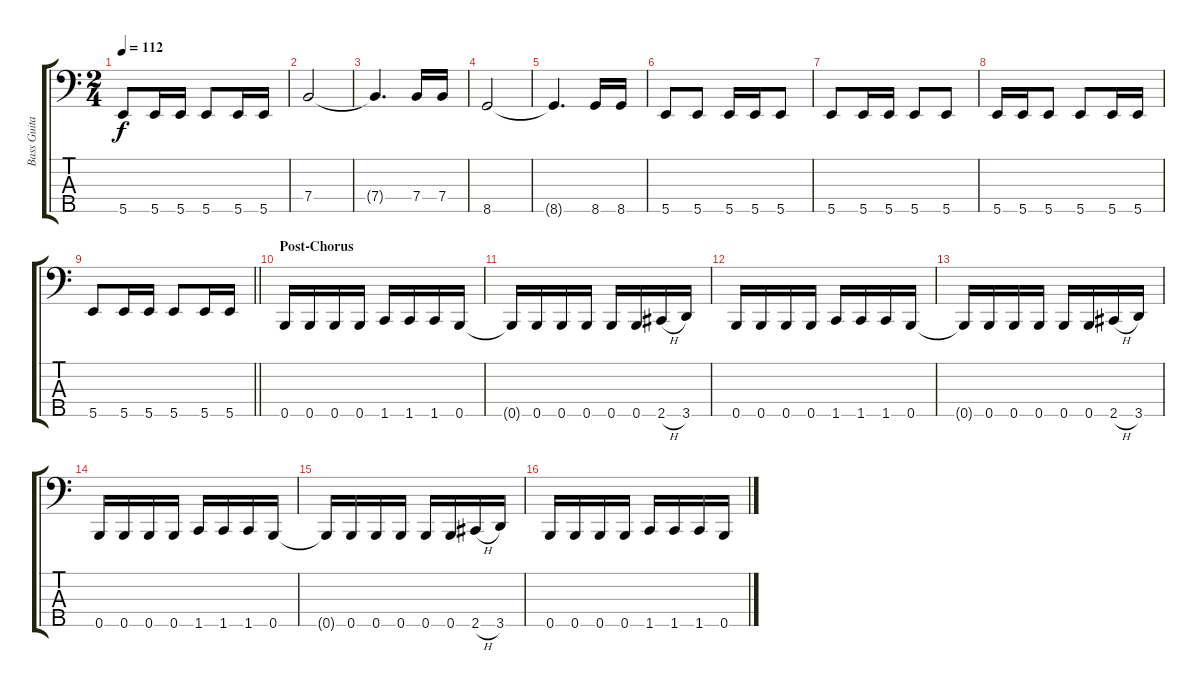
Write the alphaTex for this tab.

\track ("Bass Guitar" "Bass Guita") {instrument electricbassfinger}
\staff {score tabs}
\tuning (G2 D2 A1 E1 B0) {hide}
\ts (2 4)
\tempo 112
\clef f4
\ks c
5.5.8{dy f} 5.5.16 5.5.16 5.5.8 5.5.16 5.5.16 |
7.4.2 |
7.4{t}.4{d} 7.4.16 7.4.16 |
8.5.2 |
8.5{t}.4{d} 8.5.16 8.5.16 |
5.5.8 5.5.8 5.5.16 5.5.16 5.5.8 |
5.5.8 5.5.16 5.5.16 5.5.8 5.5.8 |
5.5.16 5.5.16 5.5.8 5.5.8 5.5.16 5.5.16 |
\barLineRight lightlight
5.5.8 5.5.16 5.5.16 5.5.8 5.5.16 5.5.16 |
\section ("" "Post-Chorus")
0.5.16 0.5.16 0.5.16 0.5.16 1.5.16 1.5.16 1.5.16 0.5.16 |
0.5{t}.16 0.5.16 0.5.16 0.5.16 0.5.16 0.5.16 2.5{h}.16 3.5.16 |
0.5.16 0.5.16 0.5.16 0.5.16 1.5.16 1.5.16 1.5.16 0.5.16 |
0.5{t}.16 0.5.16 0.5.16 0.5.16 0.5.16 0.5.16 2.5{h}.16 3.5.16 |
0.5.16 0.5.16 0.5.16 0.5.16 1.5.16 1.5.16 1.5.16 0.5.16 |
0.5{t}.16 0.5.16 0.5.16 0.5.16 0.5.16 0.5.16 2.5{h}.16 3.5.16 |
0.5.16 0.5.16 0.5.16 0.5.16 1.5.16 1.5.16 1.5.16 0.5.16
